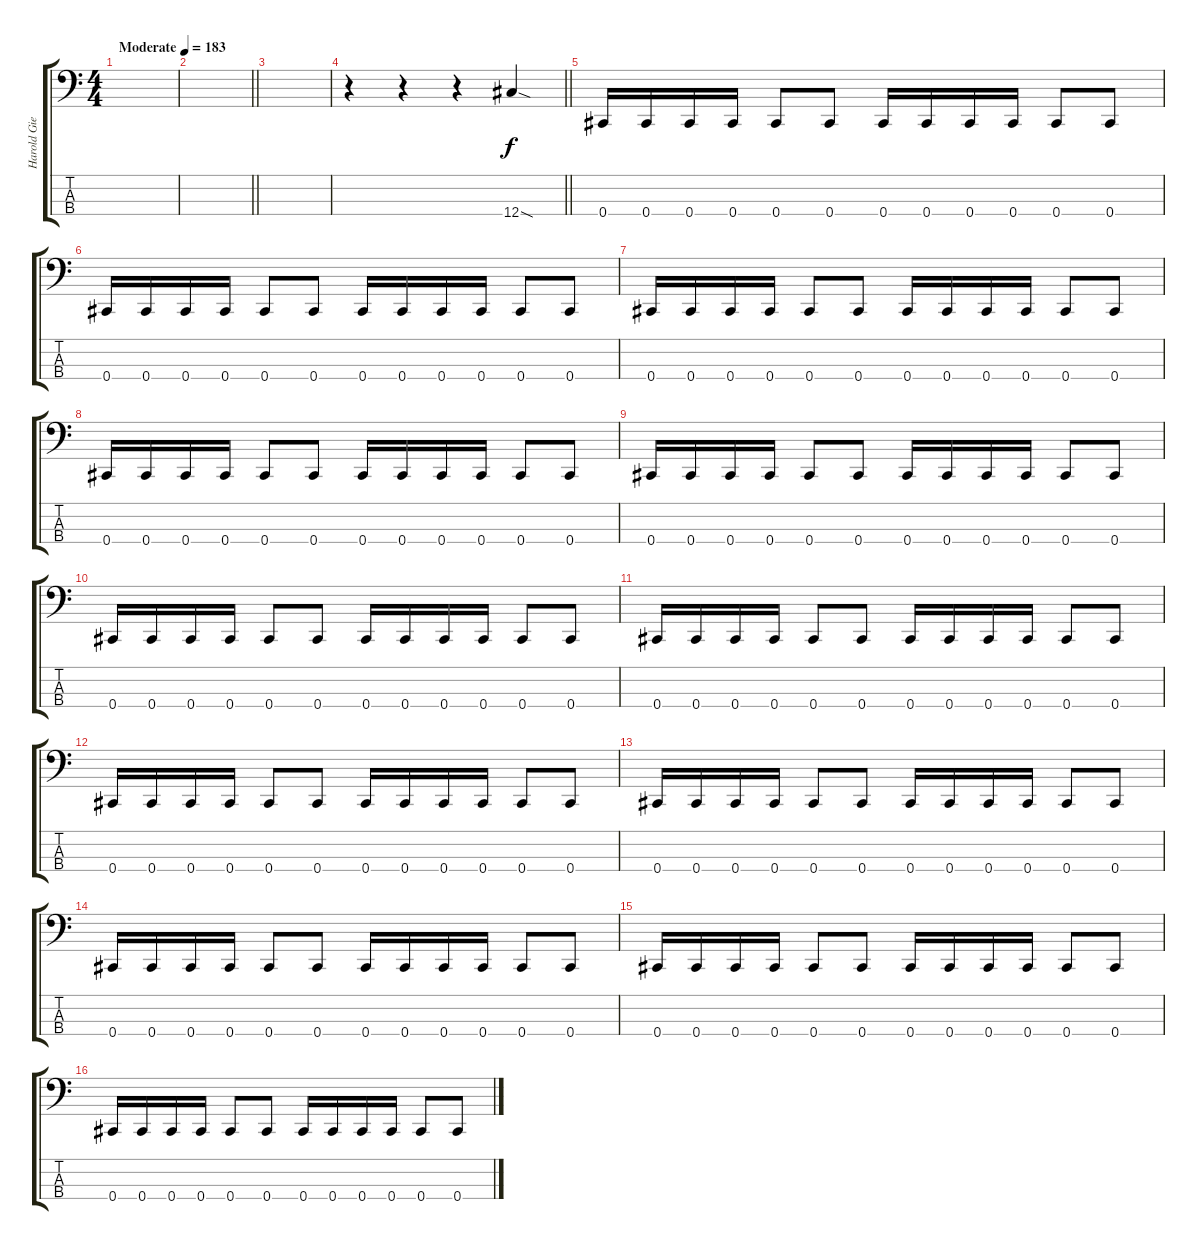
\track ("Harold Gielen" "Harold Gie") {instrument electricbasspick}
\staff {score tabs}
\tuning (E2 B1 Gb1 Db1) {hide}
\ts (4 4)
\tempo (183 "Moderate")
\clef f4
\ks c
|
\barLineRight lightlight
|
|
\barLineRight lightlight
r.4 r.4 r.4 12.4{sod}.4 |
0.4.16 0.4.16 0.4.16 0.4.16 0.4.8 0.4.8 0.4.16 0.4.16 0.4.16 0.4.16 0.4.8 0.4.8 |
0.4.16 0.4.16 0.4.16 0.4.16 0.4.8 0.4.8 0.4.16 0.4.16 0.4.16 0.4.16 0.4.8 0.4.8 |
0.4.16 0.4.16 0.4.16 0.4.16 0.4.8 0.4.8 0.4.16 0.4.16 0.4.16 0.4.16 0.4.8 0.4.8 |
0.4.16 0.4.16 0.4.16 0.4.16 0.4.8 0.4.8 0.4.16 0.4.16 0.4.16 0.4.16 0.4.8 0.4.8 |
0.4.16 0.4.16 0.4.16 0.4.16 0.4.8 0.4.8 0.4.16 0.4.16 0.4.16 0.4.16 0.4.8 0.4.8 |
0.4.16 0.4.16 0.4.16 0.4.16 0.4.8 0.4.8 0.4.16 0.4.16 0.4.16 0.4.16 0.4.8 0.4.8 |
0.4.16 0.4.16 0.4.16 0.4.16 0.4.8 0.4.8 0.4.16 0.4.16 0.4.16 0.4.16 0.4.8 0.4.8 |
0.4.16 0.4.16 0.4.16 0.4.16 0.4.8 0.4.8 0.4.16 0.4.16 0.4.16 0.4.16 0.4.8 0.4.8 |
0.4.16 0.4.16 0.4.16 0.4.16 0.4.8 0.4.8 0.4.16 0.4.16 0.4.16 0.4.16 0.4.8 0.4.8 |
0.4.16 0.4.16 0.4.16 0.4.16 0.4.8 0.4.8 0.4.16 0.4.16 0.4.16 0.4.16 0.4.8 0.4.8 |
0.4.16 0.4.16 0.4.16 0.4.16 0.4.8 0.4.8 0.4.16 0.4.16 0.4.16 0.4.16 0.4.8 0.4.8 |
0.4.16 0.4.16 0.4.16 0.4.16 0.4.8 0.4.8 0.4.16 0.4.16 0.4.16 0.4.16 0.4.8 0.4.8
